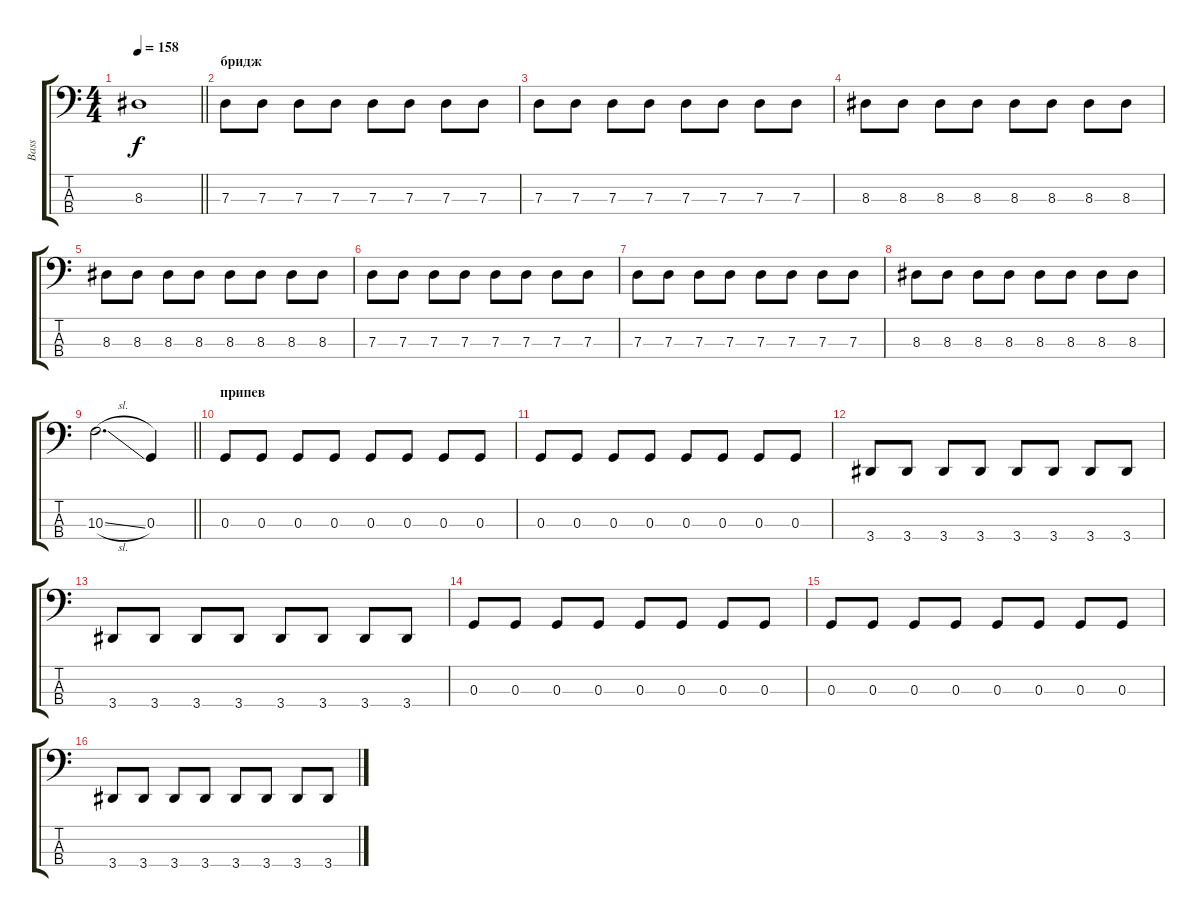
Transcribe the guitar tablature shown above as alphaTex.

\track ("Bass" "Bass") {instrument electricbassfinger}
\staff {score tabs}
\tuning (F2 C2 G1 C1) {hide}
\ts (4 4)
\tempo 158
\clef f4
\barLineRight lightlight
\ks c
8.3{t}.1{dy f} |
\section ("" "бридж")
7.3.8 7.3.8 7.3.8 7.3.8 7.3.8 7.3.8 7.3.8 7.3.8 |
7.3.8 7.3.8 7.3.8 7.3.8 7.3.8 7.3.8 7.3.8 7.3.8 |
8.3.8 8.3.8 8.3.8 8.3.8 8.3.8 8.3.8 8.3.8 8.3.8 |
8.3.8 8.3.8 8.3.8 8.3.8 8.3.8 8.3.8 8.3.8 8.3.8 |
7.3.8 7.3.8 7.3.8 7.3.8 7.3.8 7.3.8 7.3.8 7.3.8 |
7.3.8 7.3.8 7.3.8 7.3.8 7.3.8 7.3.8 7.3.8 7.3.8 |
8.3.8 8.3.8 8.3.8 8.3.8 8.3.8 8.3.8 8.3.8 8.3.8 |
\barLineRight lightlight
10.3{sl}.2{d} 0.3.4 |
\section ("" "припев")
0.3.8 0.3.8 0.3.8 0.3.8 0.3.8 0.3.8 0.3.8 0.3.8 |
0.3.8 0.3.8 0.3.8 0.3.8 0.3.8 0.3.8 0.3.8 0.3.8 |
3.4.8 3.4.8 3.4.8 3.4.8 3.4.8 3.4.8 3.4.8 3.4.8 |
3.4.8 3.4.8 3.4.8 3.4.8 3.4.8 3.4.8 3.4.8 3.4.8 |
0.3.8 0.3.8 0.3.8 0.3.8 0.3.8 0.3.8 0.3.8 0.3.8 |
0.3.8 0.3.8 0.3.8 0.3.8 0.3.8 0.3.8 0.3.8 0.3.8 |
3.4.8 3.4.8 3.4.8 3.4.8 3.4.8 3.4.8 3.4.8 3.4.8
